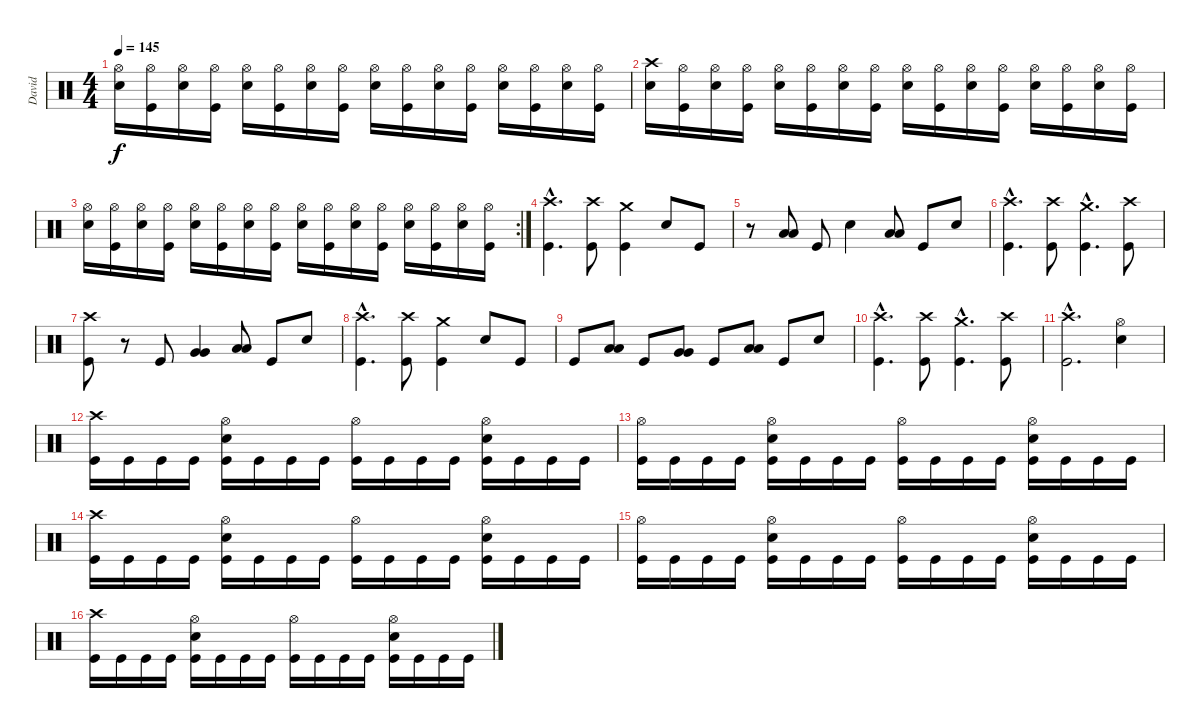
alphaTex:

\track ("David" "David") {instrument percussion}
\staff {score}
\articulation defaults
\ts (4 4)
\tempo 145
\clef neutral
\ks c
("Hi-Hat (open)" "Electric Snare (hit)").16{dy f} ("Hi-Hat (open)" "Kick (hit)").16 ("Hi-Hat (open)" "Electric Snare (hit)").16 ("Hi-Hat (open)" "Kick (hit)").16 ("Hi-Hat (open)" "Electric Snare (hit)").16 ("Hi-Hat (open)" "Kick (hit)").16 ("Hi-Hat (open)" "Electric Snare (hit)").16 ("Hi-Hat (open)" "Kick (hit)").16 ("Hi-Hat (open)" "Electric Snare (hit)").16 ("Hi-Hat (open)" "Kick (hit)").16 ("Hi-Hat (open)" "Electric Snare (hit)").16 ("Hi-Hat (open)" "Kick (hit)").16 ("Hi-Hat (open)" "Electric Snare (hit)").16 ("Hi-Hat (open)" "Kick (hit)").16 ("Hi-Hat (open)" "Electric Snare (hit)").16 ("Hi-Hat (open)" "Kick (hit)").16 |
("Crash high (hit)" "Electric Snare (hit)").16 ("Hi-Hat (open)" "Kick (hit)").16 ("Hi-Hat (open)" "Electric Snare (hit)").16 ("Hi-Hat (open)" "Kick (hit)").16 ("Hi-Hat (open)" "Electric Snare (hit)").16 ("Hi-Hat (open)" "Kick (hit)").16 ("Hi-Hat (open)" "Electric Snare (hit)").16 ("Hi-Hat (open)" "Kick (hit)").16 ("Hi-Hat (open)" "Electric Snare (hit)").16 ("Hi-Hat (open)" "Kick (hit)").16 ("Hi-Hat (open)" "Electric Snare (hit)").16 ("Hi-Hat (open)" "Kick (hit)").16 ("Hi-Hat (open)" "Electric Snare (hit)").16 ("Hi-Hat (open)" "Kick (hit)").16 ("Hi-Hat (open)" "Electric Snare (hit)").16 ("Hi-Hat (open)" "Kick (hit)").16 |
\rc 2
("Hi-Hat (open)" "Electric Snare (hit)").16 ("Hi-Hat (open)" "Kick (hit)").16 ("Hi-Hat (open)" "Electric Snare (hit)").16 ("Hi-Hat (open)" "Kick (hit)").16 ("Hi-Hat (open)" "Electric Snare (hit)").16 ("Hi-Hat (open)" "Kick (hit)").16 ("Hi-Hat (open)" "Electric Snare (hit)").16 ("Hi-Hat (open)" "Kick (hit)").16 ("Hi-Hat (open)" "Electric Snare (hit)").16 ("Hi-Hat (open)" "Kick (hit)").16 ("Hi-Hat (open)" "Electric Snare (hit)").16 ("Hi-Hat (open)" "Kick (hit)").16 ("Hi-Hat (open)" "Electric Snare (hit)").16 ("Hi-Hat (open)" "Kick (hit)").16 ("Hi-Hat (open)" "Electric Snare (hit)").16 ("Hi-Hat (open)" "Kick (hit)").16 |
("Crash high (hit)"{hac} "Kick (hit)"{hac}).4{d} ("Kick (hit)" "Crash high (hit)").8 ("Kick (hit)" "Crash medium (hit)").4 "Electric Snare (hit)".8 "Kick (hit)".8 |
r.8 ("Low Floor Tom (hit)" "Low Floor Tom (hit)").8 "Kick (hit)".8 "Electric Snare (hit)".4 ("Low Floor Tom (hit)" "Low Floor Tom (hit)").8 "Kick (hit)".8 "Electric Snare (hit)".8 |
("Crash high (hit)"{hac} "Kick (hit)"{hac}).4{d} ("Kick (hit)" "Crash high (hit)").8 ("Kick (hit)"{hac} "Crash medium (hit)"{hac}).4{d} ("Crash high (hit)" "Kick (hit)").8 |
("Crash high (hit)" "Kick (hit)").8 r.8 "Kick (hit)".8 ("Very Low Tom (hit)" "Very Low Tom (hit)").4 ("Low Floor Tom (hit)" "Low Floor Tom (hit)").8 "Kick (hit)".8 "Electric Snare (hit)".8 |
("Crash high (hit)"{hac} "Kick (hit)"{hac}).4{d} ("Kick (hit)" "Crash high (hit)").8 ("Kick (hit)" "Crash medium (hit)").4 "Electric Snare (hit)".8 "Kick (hit)".8 |
"Kick (hit)".8 ("Low Floor Tom (hit)" "Low Floor Tom (hit)").8 "Kick (hit)".8 ("Very Low Tom (hit)" "Very Low Tom (hit)").8 "Kick (hit)".8 ("Low Floor Tom (hit)" "Low Floor Tom (hit)").8 "Kick (hit)".8 "Electric Snare (hit)".8 |
("Crash high (hit)"{hac} "Kick (hit)"{hac}).4{d} ("Kick (hit)" "Crash high (hit)").8 ("Kick (hit)"{hac} "Crash medium (hit)"{hac}).4{d} ("Crash high (hit)" "Kick (hit)").8 |
("Crash high (hit)"{hac} "Kick (hit)"{hac}).2{d} ("Electric Snare (hit)" "Hi-Hat (open)").4 |
("Kick (hit)" "Crash high (hit)").16 "Kick (hit)".16 "Kick (hit)".16 "Kick (hit)".16 ("Kick (hit)" "Hi-Hat (open)" "Electric Snare (hit)").16 "Kick (hit)".16 "Kick (hit)".16 "Kick (hit)".16 ("Kick (hit)" "Hi-Hat (open)").16 "Kick (hit)".16 "Kick (hit)".16 "Kick (hit)".16 ("Kick (hit)" "Hi-Hat (open)" "Electric Snare (hit)").16 "Kick (hit)".16 "Kick (hit)".16 "Kick (hit)".16 |
("Kick (hit)" "Hi-Hat (open)").16 "Kick (hit)".16 "Kick (hit)".16 "Kick (hit)".16 ("Kick (hit)" "Hi-Hat (open)" "Electric Snare (hit)").16 "Kick (hit)".16 "Kick (hit)".16 "Kick (hit)".16 ("Kick (hit)" "Hi-Hat (open)").16 "Kick (hit)".16 "Kick (hit)".16 "Kick (hit)".16 ("Kick (hit)" "Hi-Hat (open)" "Electric Snare (hit)").16 "Kick (hit)".16 "Kick (hit)".16 "Kick (hit)".16 |
("Kick (hit)" "Crash high (hit)").16 "Kick (hit)".16 "Kick (hit)".16 "Kick (hit)".16 ("Kick (hit)" "Hi-Hat (open)" "Electric Snare (hit)").16 "Kick (hit)".16 "Kick (hit)".16 "Kick (hit)".16 ("Kick (hit)" "Hi-Hat (open)").16 "Kick (hit)".16 "Kick (hit)".16 "Kick (hit)".16 ("Kick (hit)" "Hi-Hat (open)" "Electric Snare (hit)").16 "Kick (hit)".16 "Kick (hit)".16 "Kick (hit)".16 |
("Kick (hit)" "Hi-Hat (open)").16 "Kick (hit)".16 "Kick (hit)".16 "Kick (hit)".16 ("Kick (hit)" "Hi-Hat (open)" "Electric Snare (hit)").16 "Kick (hit)".16 "Kick (hit)".16 "Kick (hit)".16 ("Kick (hit)" "Hi-Hat (open)").16 "Kick (hit)".16 "Kick (hit)".16 "Kick (hit)".16 ("Kick (hit)" "Hi-Hat (open)" "Electric Snare (hit)").16 "Kick (hit)".16 "Kick (hit)".16 "Kick (hit)".16 |
("Kick (hit)" "Crash high (hit)").16 "Kick (hit)".16 "Kick (hit)".16 "Kick (hit)".16 ("Kick (hit)" "Hi-Hat (open)" "Electric Snare (hit)").16 "Kick (hit)".16 "Kick (hit)".16 "Kick (hit)".16 ("Kick (hit)" "Hi-Hat (open)").16 "Kick (hit)".16 "Kick (hit)".16 "Kick (hit)".16 ("Kick (hit)" "Hi-Hat (open)" "Electric Snare (hit)").16 "Kick (hit)".16 "Kick (hit)".16 "Kick (hit)".16
